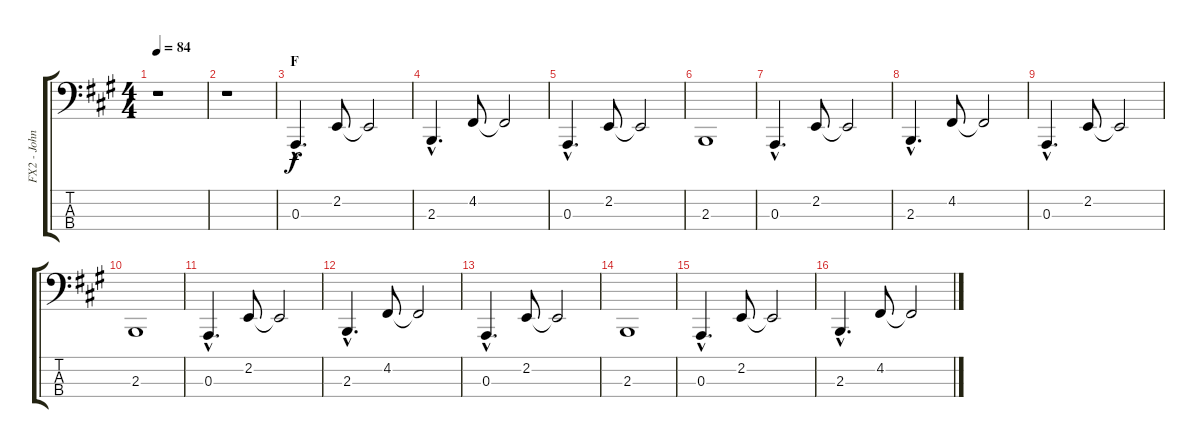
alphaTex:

\track ("FX2 - John F" "FX2 - John") {instrument acousticgrandpiano}
\staff {score tabs}
\tuning (G2 D2 A1 E1) {hide}
\ts (4 4)
\tempo 84
\clef f4
\ks a
r.1{dy f} |
r.1 |
\section ("" "F")
0.3{hac}.4{d} 2.2.8 2.2{t}.2 |
2.3{hac}.4{d} 4.2.8 4.2{t}.2 |
0.3{hac}.4{d} 2.2.8 2.2{t}.2 |
2.3.1 |
0.3{hac}.4{d} 2.2.8 2.2{t}.2 |
2.3{hac}.4{d} 4.2.8 4.2{t}.2 |
0.3{hac}.4{d} 2.2.8 2.2{t}.2 |
2.3.1 |
0.3{hac}.4{d} 2.2.8 2.2{t}.2 |
2.3{hac}.4{d} 4.2.8 4.2{t}.2 |
0.3{hac}.4{d} 2.2.8 2.2{t}.2 |
2.3.1 |
0.3{hac}.4{d} 2.2.8 2.2{t}.2 |
2.3{hac}.4{d} 4.2.8 4.2{t}.2
